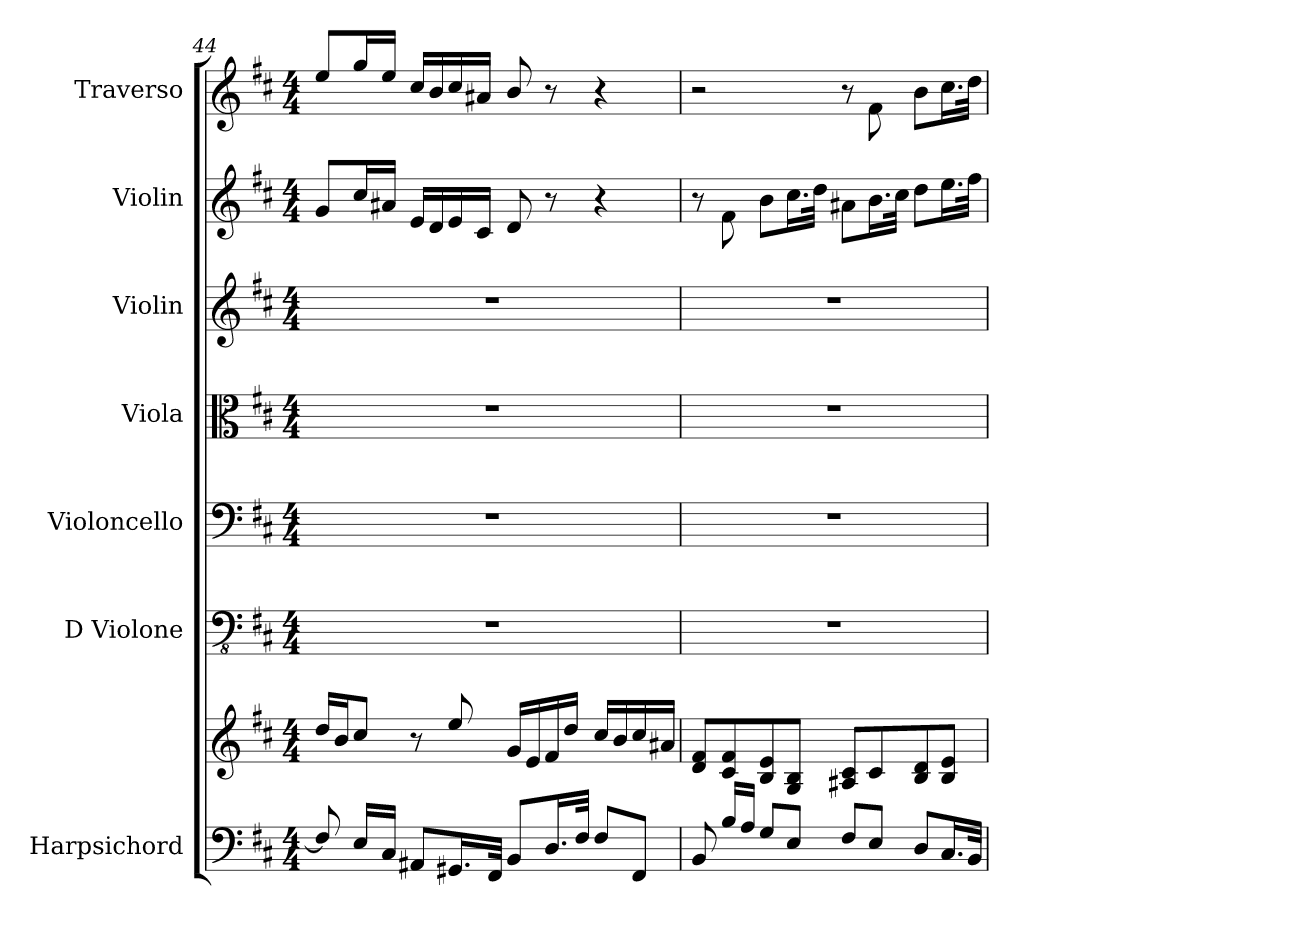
**kern	**kern	**kern	**kern	**kern	**kern	**kern	**kern
*part7	*part7	*part6	*part5	*part4	*part3	*part2	*part1
*staff8	*staff7	*staff6	*staff5	*staff4	*staff3	*staff2	*staff1
*I"Harpsichord	*	*I"D Violone	*I"Violoncello	*I"Viola	*I"Violin	*I"Violin	*I"Traverso
*I'Hch.	*	*I'D Vne.	*I'Vc.	*I'Vla.	*I'Vln.	*I'Vln.	*I'Trv.
*clefF4	*clefG2	*clefFv4	*clefF4	*clefC3	*clefG2	*clefG2	*clefG2
*	*	*ITrd7c12	*	*	*	*	*
*k[f#c#]	*k[f#c#]	*k[f#c#]	*k[f#c#]	*k[f#c#]	*k[f#c#]	*k[f#c#]	*k[f#c#]
*M4/4	*M4/4	*M4/4	*M4/4	*M4/4	*M4/4	*M4/4	*M4/4
=44	=44	=44	=44	=44	=44	=44	=44
8F#/]	16dd/LL	1r	1r	1r	1r	8g/L	8ee/L
.	16b/J	.	.	.	.	.	.
16E/LL	8cc#/J	.	.	.	.	16cc#/L	16gg/L
16C#/JJ	.	.	.	.	.	16a#X/JJ	16ee/JJ
8AA#X/L	8r	.	.	.	.	16e/LL	16cc#/LL
.	.	.	.	.	.	16d/	16b/
16.GG#X/L	8ee/	.	.	.	.	16e/	16cc#/
.	.	.	.	.	.	16c#/JJ	16a#X/JJ
32FF#/JJk	.	.	.	.	.	.	.
8BB/L	16g/LL	.	.	.	.	8d/	8b/
.	16e/	.	.	.	.	.	.
16.D/L	16f#/	.	.	.	.	8r	8r
.	16dd/JJ	.	.	.	.	.	.
32F#/JJk	.	.	.	.	.	.	.
8F#/L	16cc#/LL	.	.	.	.	4r	4r
.	16b/	.	.	.	.	.	.
8FF#/J	16cc#/	.	.	.	.	.	.
.	16a#X/JJ	.	.	.	.	.	.
!!LO:PB:g=z
=45	=45	=45	=45	=45	=45	=45	=45
8BB/	8d/ 8f#/L	1r	1r	1r	1r	8r	2r
16B/LL	8c#/ 8f#/	.	.	.	.	8f#\	.
16A/JJ	.	.	.	.	.	.	.
8G/L	8B/ 8e/	.	.	.	.	8b\L	.
8E/J	8G/ 8B/J	.	.	.	.	16.cc#\L	.
.	.	.	.	.	.	32dd\JJk	.
8F#/L	8A#X/ 8c#/L	.	.	.	.	8a#X\L	8r
8E/J	8c#/	.	.	.	.	16.b\L	8f#\
.	.	.	.	.	.	32cc#\JJk	.
8D/L	8B/ 8d/	.	.	.	.	8dd\L	8b\L
16.C#/L	8B/ 8e/J	.	.	.	.	16.ee\L	16.cc#\L
32BB/JJk	.	.	.	.	.	32ff#\JJk	32dd\JJk
=	=	=	=	=	=	=	=
*-	*-	*-	*-	*-	*-	*-	*-
